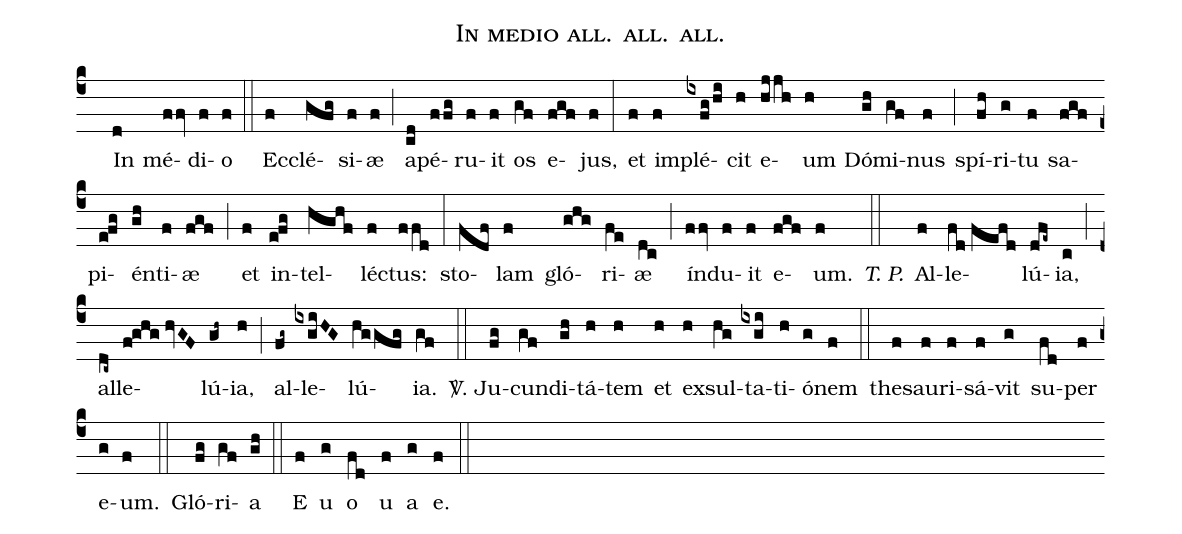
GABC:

name:In medio all. all. all.;
mode:VI;
office-part:Introitus;
%%
(c4) () In(d) mé(ffv)di(f)o(f) (::) Ec(f)clé(gfg)si(f)æ(f) (;) a(cd)pé(ffg)ru(f)it(f) os(gf) e(fgf)jus,(f) (:) et(f) im(f)plé(ixfg/hi)cit(h) e(hjjh)um(h) Dó(gh)mi(gf)nus(f) (;) spí(fh)ri(g)tu(f) sa(fgf)pi(e!fg)én(gh)ti(f)æ(fgf) (;) et(f) in(e!fg)tel(hghf)lé(f)ctus:(ffd) (:) sto(fdf)lam(f) gló(ghg)ri(fe)æ(dc) (;) ín(ffv)du(f)it(f) e(fgf)um.(f) <i>T. P.</i>(::) Al(f)le(fd//fefd)lú(dfe~)ia,(c) (;) al(dc~)le(f!ghg//hvGF)lú(gh~)ia,(h) (;) al(fg~)le(ixgiHG)lú(hggfg)ia.(gf) (::) <sp>V/</sp>. Ju(fg)cun(gf)di(gh)tá(h)tem(h) et(h) ex(h)sul(hg)ta(ixgi)ti(h)ó(g)nem(f) (::) the(f)sau(f)ri(f)sá(f)vit(g) su(fd)per(f) e(g)um.(f) (::) Gló(fg)ri(gf)a(gh) (::) E(f) u(g) o(fd) u(f) a(g) e.(f) (::)
